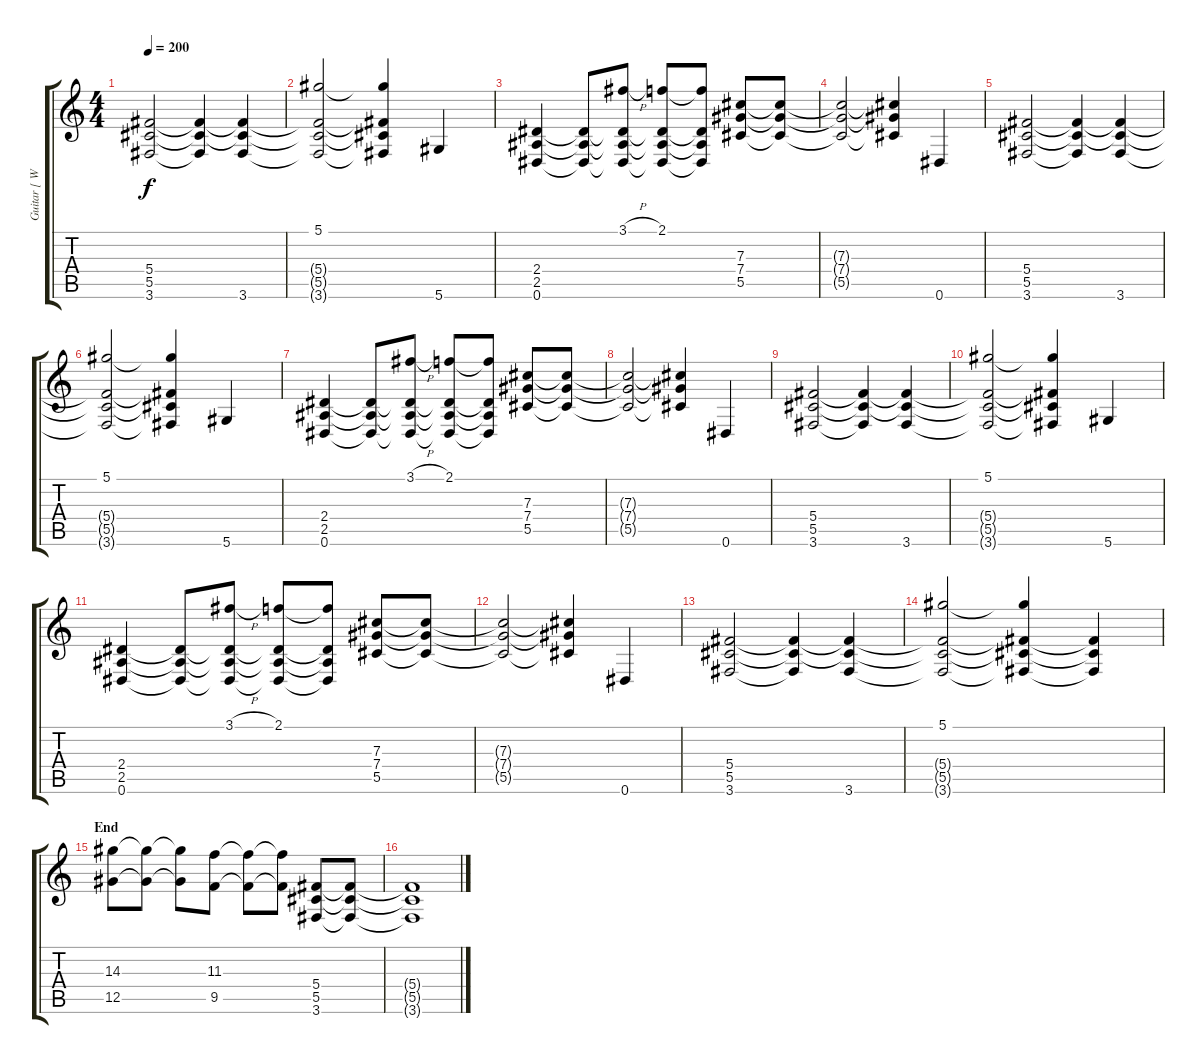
\track ("Guitar [ Wade Preston ]" "Guitar [ W") {instrument distortionguitar}
\staff {score tabs}
\tuning (Eb4 Bb3 Gb3 Db3 Ab2 Eb2) {hide}
\ts (4 4)
\tempo 200
\clef g2
\ks c
(5.4 5.5 3.6).2{dy f} (5.4{t} 5.5{t} 3.6{t}).4 (5.4{t} 5.5{t} 3.6).4 |
(5.1 5.4{t} 5.5{t} 3.6{t}).2 (5.1{t} 5.4{t} 5.5{t} 3.6{t}).4 5.6.4 |
(2.4 2.5 0.6).4 (2.4{t} 2.5{t} 0.6{t}).8 (3.1{h} 2.4{t} 2.5{t} 0.6{t}).8 (2.1 2.4{t} 2.5{t} 0.6{t}).8 (2.1{t} 2.4{t} 2.5{t} 0.6{t}).8 (7.3 7.4 5.5).8 (7.3{t} 7.4{t} 5.5{t}).8 |
(7.3{t} 7.4{t} 5.5{t}).2 (7.3{t} 7.4{t} 5.5{t}).4 0.6.4 |
(5.4 5.5 3.6).2 (5.4{t} 5.5{t} 3.6{t}).4 (5.4{t} 5.5{t} 3.6).4 |
(5.1 5.4{t} 5.5{t} 3.6{t}).2 (5.1{t} 5.4{t} 5.5{t} 3.6{t}).4 5.6.4 |
(2.4 2.5 0.6).4 (2.4{t} 2.5{t} 0.6{t}).8 (3.1{h} 2.4{t} 2.5{t} 0.6{t}).8 (2.1 2.4{t} 2.5{t} 0.6{t}).8 (2.1{t} 2.4{t} 2.5{t} 0.6{t}).8 (7.3 7.4 5.5).8 (7.3{t} 7.4{t} 5.5{t}).8 |
(7.3{t} 7.4{t} 5.5{t}).2 (7.3{t} 7.4{t} 5.5{t}).4 0.6.4 |
(5.4 5.5 3.6).2 (5.4{t} 5.5{t} 3.6{t}).4 (5.4{t} 5.5{t} 3.6).4 |
(5.1 5.4{t} 5.5{t} 3.6{t}).2 (5.1{t} 5.4{t} 5.5{t} 3.6{t}).4 5.6.4 |
(2.4 2.5 0.6).4 (2.4{t} 2.5{t} 0.6{t}).8 (3.1{h} 2.4{t} 2.5{t} 0.6{t}).8 (2.1 2.4{t} 2.5{t} 0.6{t}).8 (2.1{t} 2.4{t} 2.5{t} 0.6{t}).8 (7.3 7.4 5.5).8 (7.3{t} 7.4{t} 5.5{t}).8 |
(7.3{t} 7.4{t} 5.5{t}).2 (7.3{t} 7.4{t} 5.5{t}).4 0.6.4 |
(5.4 5.5 3.6).2 (5.4{t} 5.5{t} 3.6{t}).4 (5.4{t} 5.5{t} 3.6).4 |
(5.1 5.4{t} 5.5{t} 3.6{t}).2 (5.1{t} 5.4{t} 5.5{t} 3.6{t}).4 (5.4{t} 5.5{t} 3.6{t}).4 |
\section ("" "End")
(14.3 12.5).8{volume 13 instrument distortionguitar} (14.3{t} 12.5{t}).8 (14.3{t} 12.5{t}).8 (11.3 9.5).8 (11.3{t} 9.5{t}).8 (11.3{t} 9.5{t}).8 (5.4 5.5 3.6).8 (5.4{t} 5.5{t} 3.6{t}).8 |
(5.4{t} 5.5{t} 3.6{t}).1
